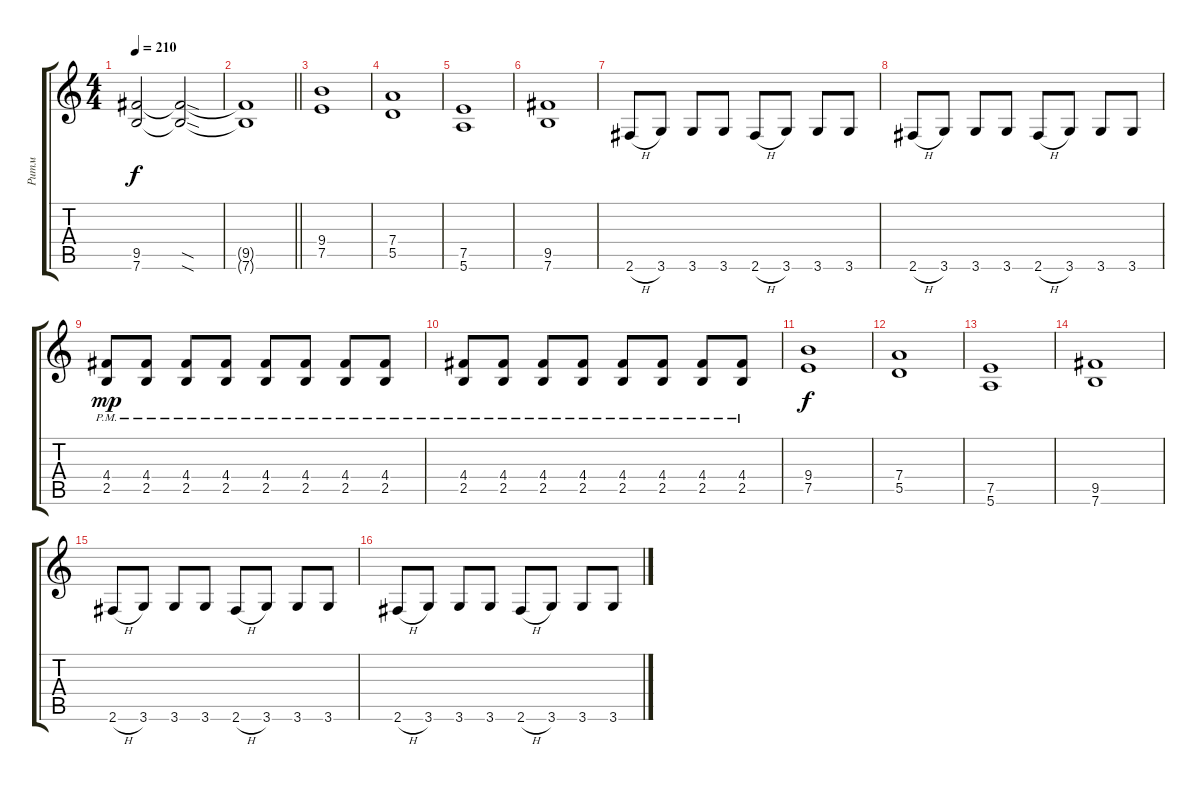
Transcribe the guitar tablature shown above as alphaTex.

\track ("Ритм" "Ритм") {instrument distortionguitar}
\staff {score tabs}
\tuning (E4 B3 G3 D3 A2 E2) {hide}
\ts (4 4)
\tempo 210
\clef g2
\ks c
(9.5 7.6).2{dy f} (9.5{sod t} 7.6{sod t}).2 |
\barLineRight lightlight
(9.5{t} 7.6{t}).1 |
\section ("" "")
(9.4 7.5).1 |
(7.4 5.5).1 |
(7.5 5.6).1 |
(9.5 7.6).1 |
2.6{h}.8 3.6.8 3.6.8 3.6.8 2.6{h}.8 3.6.8 3.6.8 3.6.8 |
2.6{h}.8 3.6.8 3.6.8 3.6.8 2.6{h}.8 3.6.8 3.6.8 3.6.8 |
(4.4{pm} 2.5{pm}).8{dy mp} (4.4{pm} 2.5{pm}).8 (4.4{pm} 2.5{pm}).8 (4.4{pm} 2.5{pm}).8 (4.4{pm} 2.5{pm}).8 (4.4{pm} 2.5{pm}).8 (4.4{pm} 2.5{pm}).8 (4.4{pm} 2.5{pm}).8 |
(4.4{pm} 2.5{pm}).8 (4.4{pm} 2.5{pm}).8 (4.4{pm} 2.5{pm}).8 (4.4{pm} 2.5{pm}).8 (4.4{pm} 2.5{pm}).8 (4.4{pm} 2.5{pm}).8 (4.4{pm} 2.5{pm}).8 (4.4{pm} 2.5{pm}).8 |
(9.4 7.5).1{dy f} |
(7.4 5.5).1 |
(7.5 5.6).1 |
(9.5 7.6).1 |
2.6{h}.8 3.6.8 3.6.8 3.6.8 2.6{h}.8 3.6.8 3.6.8 3.6.8 |
2.6{h}.8 3.6.8 3.6.8 3.6.8 2.6{h}.8 3.6.8 3.6.8 3.6.8
